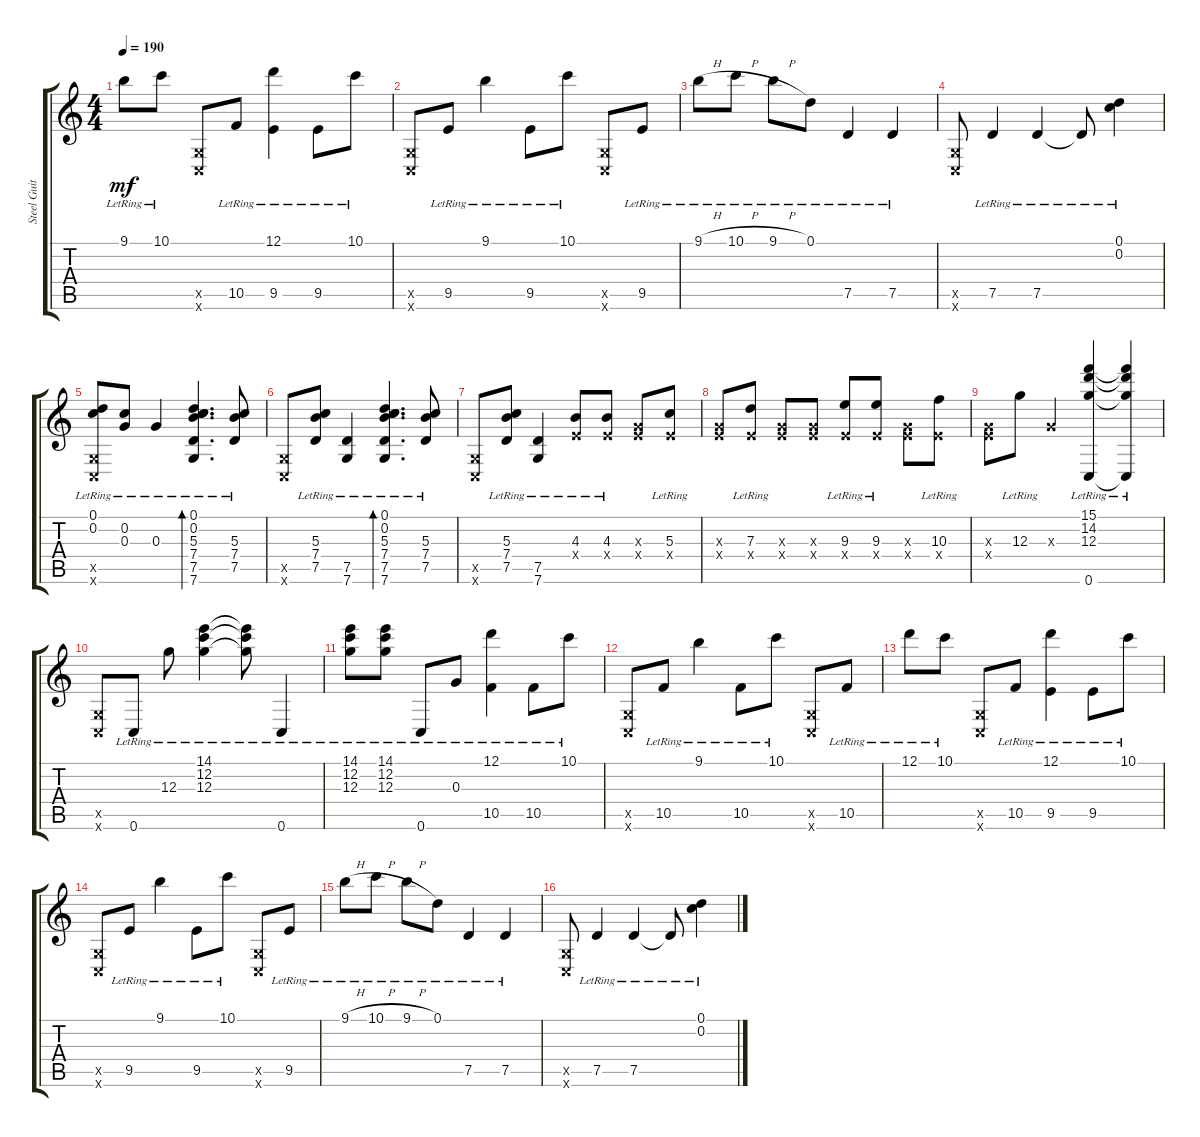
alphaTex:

\track ("Steel Guitar" "Steel Guit") {instrument acousticguitarsteel}
\staff {score tabs}
\tuning (D4 C4 G3 E3 G2 C2) {hide}
\ts (4 4)
\tempo 190
\clef g2
\ks c
9.1{lr}.8{dy mf} 10.1{lr}.8 (0.5{x} 0.6{x}).8 10.5{lr}.8 (12.1{lr} 9.5{lr}).4 9.5{lr}.8 10.1{lr}.8 |
(0.5{x} 0.6{x}).8 9.5{lr}.8 9.1{lr}.4 9.5{lr}.8 10.1{lr}.8 (0.5{x} 0.6{x}).8 9.5{lr}.8 |
9.1{h lr}.8 10.1{h lr}.8 9.1{h lr}.8 0.1{lr}.8 7.5{lr}.4 7.5{lr}.4 |
(0.5{x} 0.6{x}).8 7.5{lr}.4 7.5{lr}.4 7.5{lr t}.8 (0.1{lr} 0.2{lr}).4 |
(0.1{lr} 0.2{lr} 0.5{x} 0.6{x}).8 (0.2{lr} 0.3{lr}).8 0.3{lr}.4 (0.1{lr} 0.2{lr} 5.3{lr} 7.4{lr} 7.5{lr} 7.6{lr}).4{d bd 60} (5.3{lr} 7.4{lr} 7.5{lr}).8 |
(0.5{x} 0.6{x}).8 (5.3{lr} 7.4{lr} 7.5{lr}).8 (7.5{lr} 7.6{lr}).4 (0.1{lr} 0.2{lr} 5.3{lr} 7.4{lr} 7.5{lr} 7.6{lr}).4{d bd 60} (5.3{lr} 7.4{lr} 7.5{lr}).8 |
(0.5{x} 0.6{x}).8 (5.3{lr} 7.4{lr} 7.5{lr}).8 (7.5{lr} 7.6{lr}).4 (4.3{lr} 0.4{x}).8 (4.3{lr} 0.4{x}).8 (0.3{x} 0.4{x}).8 (5.3{lr} 0.4{x}).8 |
(0.3{x} 0.4{x}).8 (7.3{lr} 0.4{x}).8 (0.3{x} 0.4{x}).8 (0.3{x} 0.4{x}).8 (9.3{lr} 0.4{x}).8 (9.3{lr} 0.4{x}).8 (0.3{x} 0.4{x}).8 (10.3{lr} 0.4{x}).8 |
(0.3{x} 0.4{x}).8 12.3{lr}.8 0.3{x}.4 (15.1{lr} 14.2{lr} 12.3{lr} 0.6{lr}).4 (15.1{lr t} 14.2{lr t} 12.3{lr t} 0.6{lr t}).4 |
(0.5{x} 0.6{x}).8 0.6{lr}.8 12.3{lr}.8 (14.1{lr} 12.2{lr} 12.3{lr}).4 (14.1{lr t} 12.2{lr t} 12.3{lr t}).8 0.6{lr}.4 |
(14.1{lr} 12.2{lr} 12.3{lr}).8 (14.1{lr} 12.2{lr} 12.3{lr}).8 0.6{lr}.8 0.3{lr}.8 (12.1{lr} 10.5{lr}).4 10.5{lr}.8 10.1{lr}.8 |
(0.5{x} 0.6{x}).8 10.5{lr}.8 9.1{lr}.4 10.5{lr}.8 10.1{lr}.8 (0.5{x} 0.6{x}).8 10.5{lr}.8 |
12.1{lr}.8 10.1{lr}.8 (0.5{x} 0.6{x}).8 10.5{lr}.8 (12.1{lr} 9.5{lr}).4 9.5{lr}.8 10.1{lr}.8 |
(0.5{x} 0.6{x}).8 9.5{lr}.8 9.1{lr}.4 9.5{lr}.8 10.1{lr}.8 (0.5{x} 0.6{x}).8 9.5{lr}.8 |
9.1{h lr}.8 10.1{h lr}.8 9.1{h lr}.8 0.1{lr}.8 7.5{lr}.4 7.5{lr}.4 |
(0.5{x} 0.6{x}).8 7.5{lr}.4 7.5{lr}.4 7.5{lr t}.8 (0.1{lr} 0.2{lr}).4
